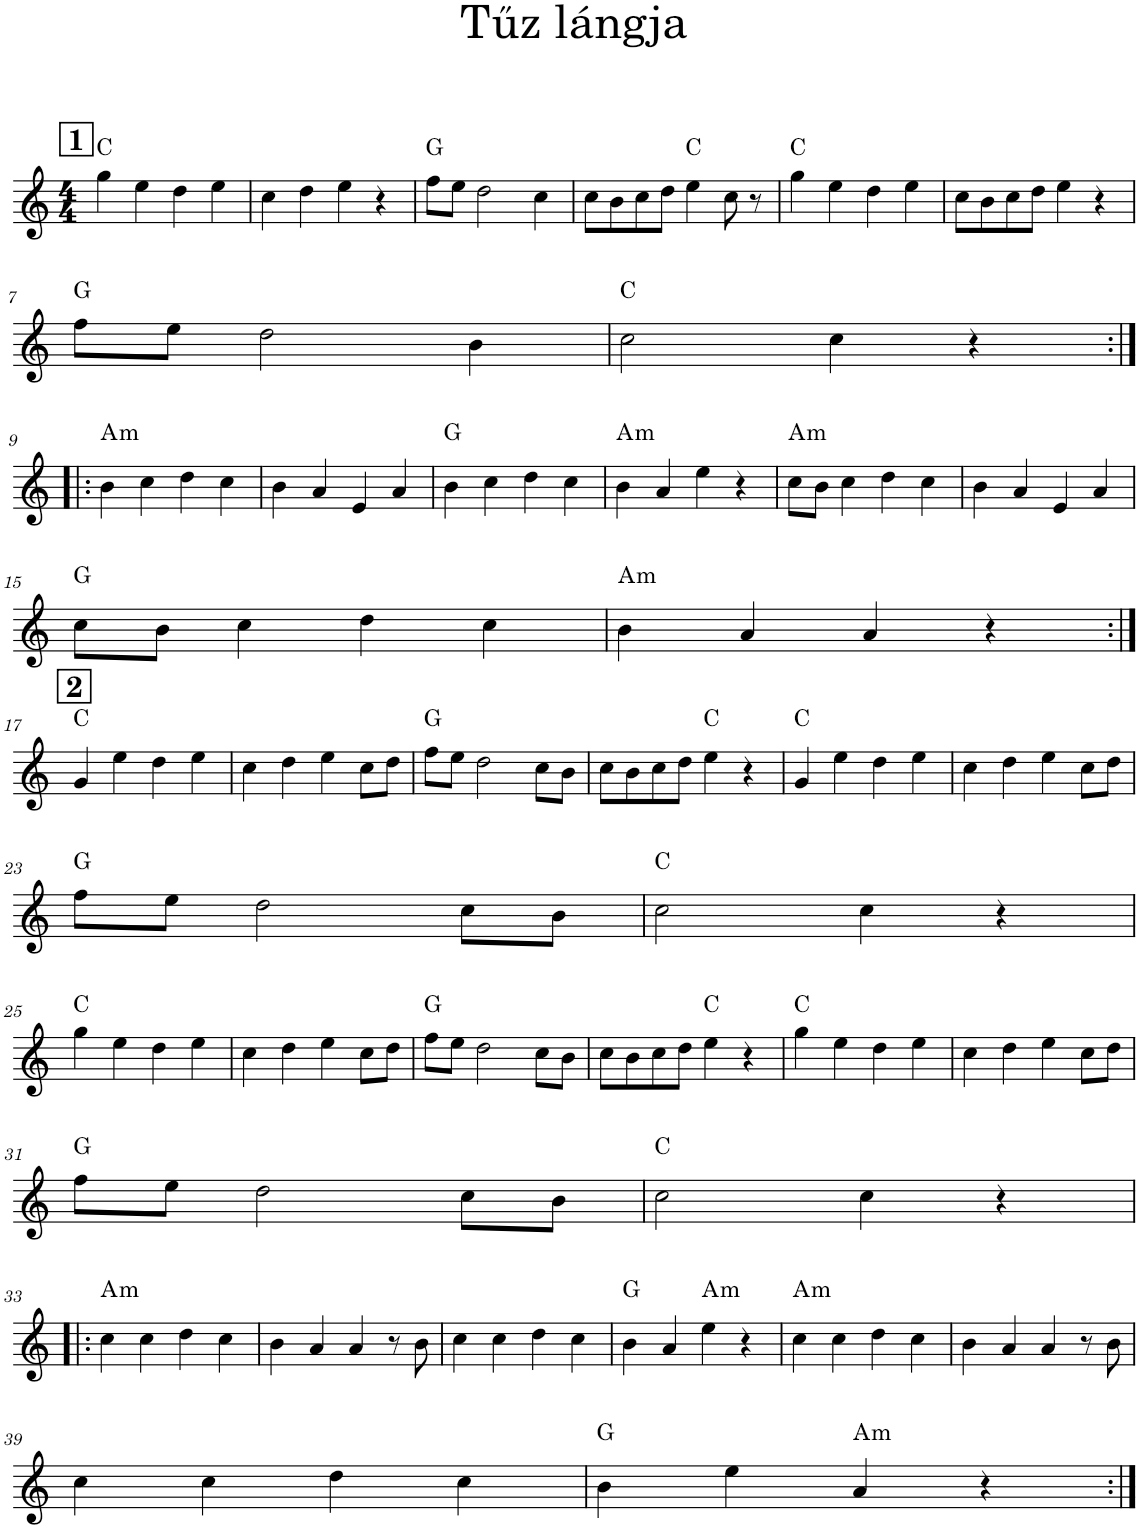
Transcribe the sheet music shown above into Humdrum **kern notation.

**kern	**harte
*part1	*part1
*staff1	*
*I"Piano	*
*I'Pno.	*
*clefG2	*
*k[]	*
*M4/4	*
!!LO:REH:place=s1:a:B:cj:fs=14:t=1
=1	=1
4gg\	C:maj
4ee\	.
4dd\	.
4ee\	.
=2	=2
4cc\	.
4dd\	.
4ee\	.
4r	.
=3	=3
8ff\L	G:maj
8ee\J	.
2dd\	.
4cc\	.
=4	=4
8cc\L	.
8b\	.
8cc\	.
8dd\J	.
4ee\	C:maj
8cc\	.
8r	.
=5	=5
4gg\	C:maj
4ee\	.
4dd\	.
4ee\	.
=6	=6
8cc\L	.
8b\	.
8cc\	.
8dd\J	.
4ee\	.
4r	.
!!LO:LB:g=z
=7	=7
8ff\L	G:maj
8ee\J	.
2dd\	.
4b\	.
=8	=8
2cc\	C:maj
4cc\	.
4r	.
!!LO:LB:g=z
=9:|!|:	=9:|!|:
!	!LO:H:kt=m
4b\	A:min
4cc\	.
4dd\	.
4cc\	.
=10	=10
4b\	.
4a/	.
4e/	.
4a/	.
=11	=11
4b\	G:maj
4cc\	.
4dd\	.
4cc\	.
=12	=12
!	!LO:H:kt=m
4b\	A:min
4a/	.
4ee\	.
4r	.
=13	=13
!	!LO:H:kt=m
8cc\L	A:min
8b\J	.
4cc\	.
4dd\	.
4cc\	.
=14	=14
4b\	.
4a/	.
4e/	.
4a/	.
!!LO:LB:g=z
=15	=15
8cc\L	G:maj
8b\J	.
4cc\	.
4dd\	.
4cc\	.
=16	=16
!	!LO:H:kt=m
4b\	A:min
4a/	.
4a/	.
4r	.
!!LO:LB:g=z
!!LO:REH:place=s1:a:B:cj:fs=14:t=2
=17:|!	=17:|!
4g/	C:maj
4ee\	.
4dd\	.
4ee\	.
=18	=18
4cc\	.
4dd\	.
4ee\	.
8cc\L	.
8dd\J	.
=19	=19
8ff\L	G:maj
8ee\J	.
2dd\	.
8cc\L	.
8b\J	.
=20	=20
8cc\L	.
8b\	.
8cc\	.
8dd\J	.
4ee\	C:maj
4r	.
=21	=21
4g/	C:maj
4ee\	.
4dd\	.
4ee\	.
=22	=22
4cc\	.
4dd\	.
4ee\	.
8cc\L	.
8dd\J	.
!!LO:LB:g=z
=23	=23
8ff\L	G:maj
8ee\J	.
2dd\	.
8cc\L	.
8b\J	.
=24	=24
2cc\	C:maj
4cc\	.
4r	.
!!LO:LB:g=z
=25	=25
4gg\	C:maj
4ee\	.
4dd\	.
4ee\	.
=26	=26
4cc\	.
4dd\	.
4ee\	.
8cc\L	.
8dd\J	.
=27	=27
8ff\L	G:maj
8ee\J	.
2dd\	.
8cc\L	.
8b\J	.
=28	=28
8cc\L	.
8b\	.
8cc\	.
8dd\J	.
4ee\	C:maj
4r	.
=29	=29
4gg\	C:maj
4ee\	.
4dd\	.
4ee\	.
=30	=30
4cc\	.
4dd\	.
4ee\	.
8cc\L	.
8dd\J	.
!!LO:LB:g=z
=31	=31
8ff\L	G:maj
8ee\J	.
2dd\	.
8cc\L	.
8b\J	.
=32	=32
2cc\	C:maj
4cc\	.
4r	.
!!LO:LB:g=z
=33!|:	=33!|:
!	!LO:H:kt=m
4cc\	A:min
4cc\	.
4dd\	.
4cc\	.
=34	=34
4b\	.
4a/	.
4a/	.
8r	.
8b\	.
=35	=35
4cc\	.
4cc\	.
4dd\	.
4cc\	.
=36	=36
4b\	G:maj
4a/	.
!	!LO:H:kt=m
4ee\	A:min
4r	.
=37	=37
!	!LO:H:kt=m
4cc\	A:min
4cc\	.
4dd\	.
4cc\	.
=38	=38
4b\	.
4a/	.
4a/	.
8r	.
8b\	.
!!LO:LB:g=z
=39	=39
4cc\	.
4cc\	.
4dd\	.
4cc\	.
=40	=40
4b\	G:maj
4ee\	.
!	!LO:H:kt=m
4a/	A:min
4r	.
=:|!	=:|!
*-	*-
